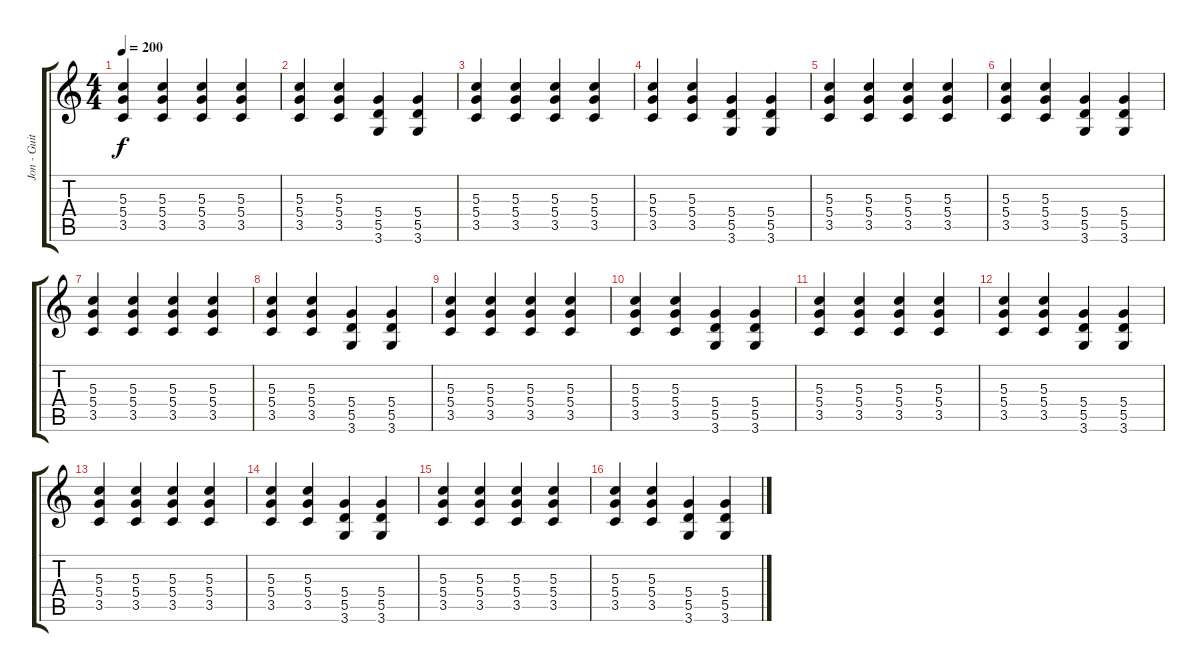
\track ("Jon - Guitar" "Jon - Guit") {instrument overdrivenguitar}
\staff {score tabs}
\tuning (E4 B3 G3 D3 A2 E2) {hide}
\ts (4 4)
\tempo 200
\clef g2
\ks c
(5.3 5.4 3.5).4{dy f} (5.3 5.4 3.5).4 (5.3 5.4 3.5).4 (5.3 5.4 3.5).4 |
(5.3 5.4 3.5).4 (5.3 5.4 3.5).4 (5.4 5.5 3.6).4 (5.4 5.5 3.6).4 |
(5.3 5.4 3.5).4 (5.3 5.4 3.5).4 (5.3 5.4 3.5).4 (5.3 5.4 3.5).4 |
(5.3 5.4 3.5).4 (5.3 5.4 3.5).4 (5.4 5.5 3.6).4 (5.4 5.5 3.6).4 |
(5.3 5.4 3.5).4 (5.3 5.4 3.5).4 (5.3 5.4 3.5).4 (5.3 5.4 3.5).4 |
(5.3 5.4 3.5).4 (5.3 5.4 3.5).4 (5.4 5.5 3.6).4 (5.4 5.5 3.6).4 |
(5.3 5.4 3.5).4 (5.3 5.4 3.5).4 (5.3 5.4 3.5).4 (5.3 5.4 3.5).4 |
(5.3 5.4 3.5).4 (5.3 5.4 3.5).4 (5.4 5.5 3.6).4 (5.4 5.5 3.6).4 |
(5.3 5.4 3.5).4 (5.3 5.4 3.5).4 (5.3 5.4 3.5).4 (5.3 5.4 3.5).4 |
(5.3 5.4 3.5).4 (5.3 5.4 3.5).4 (5.4 5.5 3.6).4 (5.4 5.5 3.6).4 |
(5.3 5.4 3.5).4 (5.3 5.4 3.5).4 (5.3 5.4 3.5).4 (5.3 5.4 3.5).4 |
(5.3 5.4 3.5).4 (5.3 5.4 3.5).4 (5.4 5.5 3.6).4 (5.4 5.5 3.6).4 |
(5.3 5.4 3.5).4 (5.3 5.4 3.5).4 (5.3 5.4 3.5).4 (5.3 5.4 3.5).4 |
(5.3 5.4 3.5).4 (5.3 5.4 3.5).4 (5.4 5.5 3.6).4 (5.4 5.5 3.6).4 |
(5.3 5.4 3.5).4 (5.3 5.4 3.5).4 (5.3 5.4 3.5).4 (5.3 5.4 3.5).4 |
(5.3 5.4 3.5).4 (5.3 5.4 3.5).4 (5.4 5.5 3.6).4 (5.4 5.5 3.6).4
